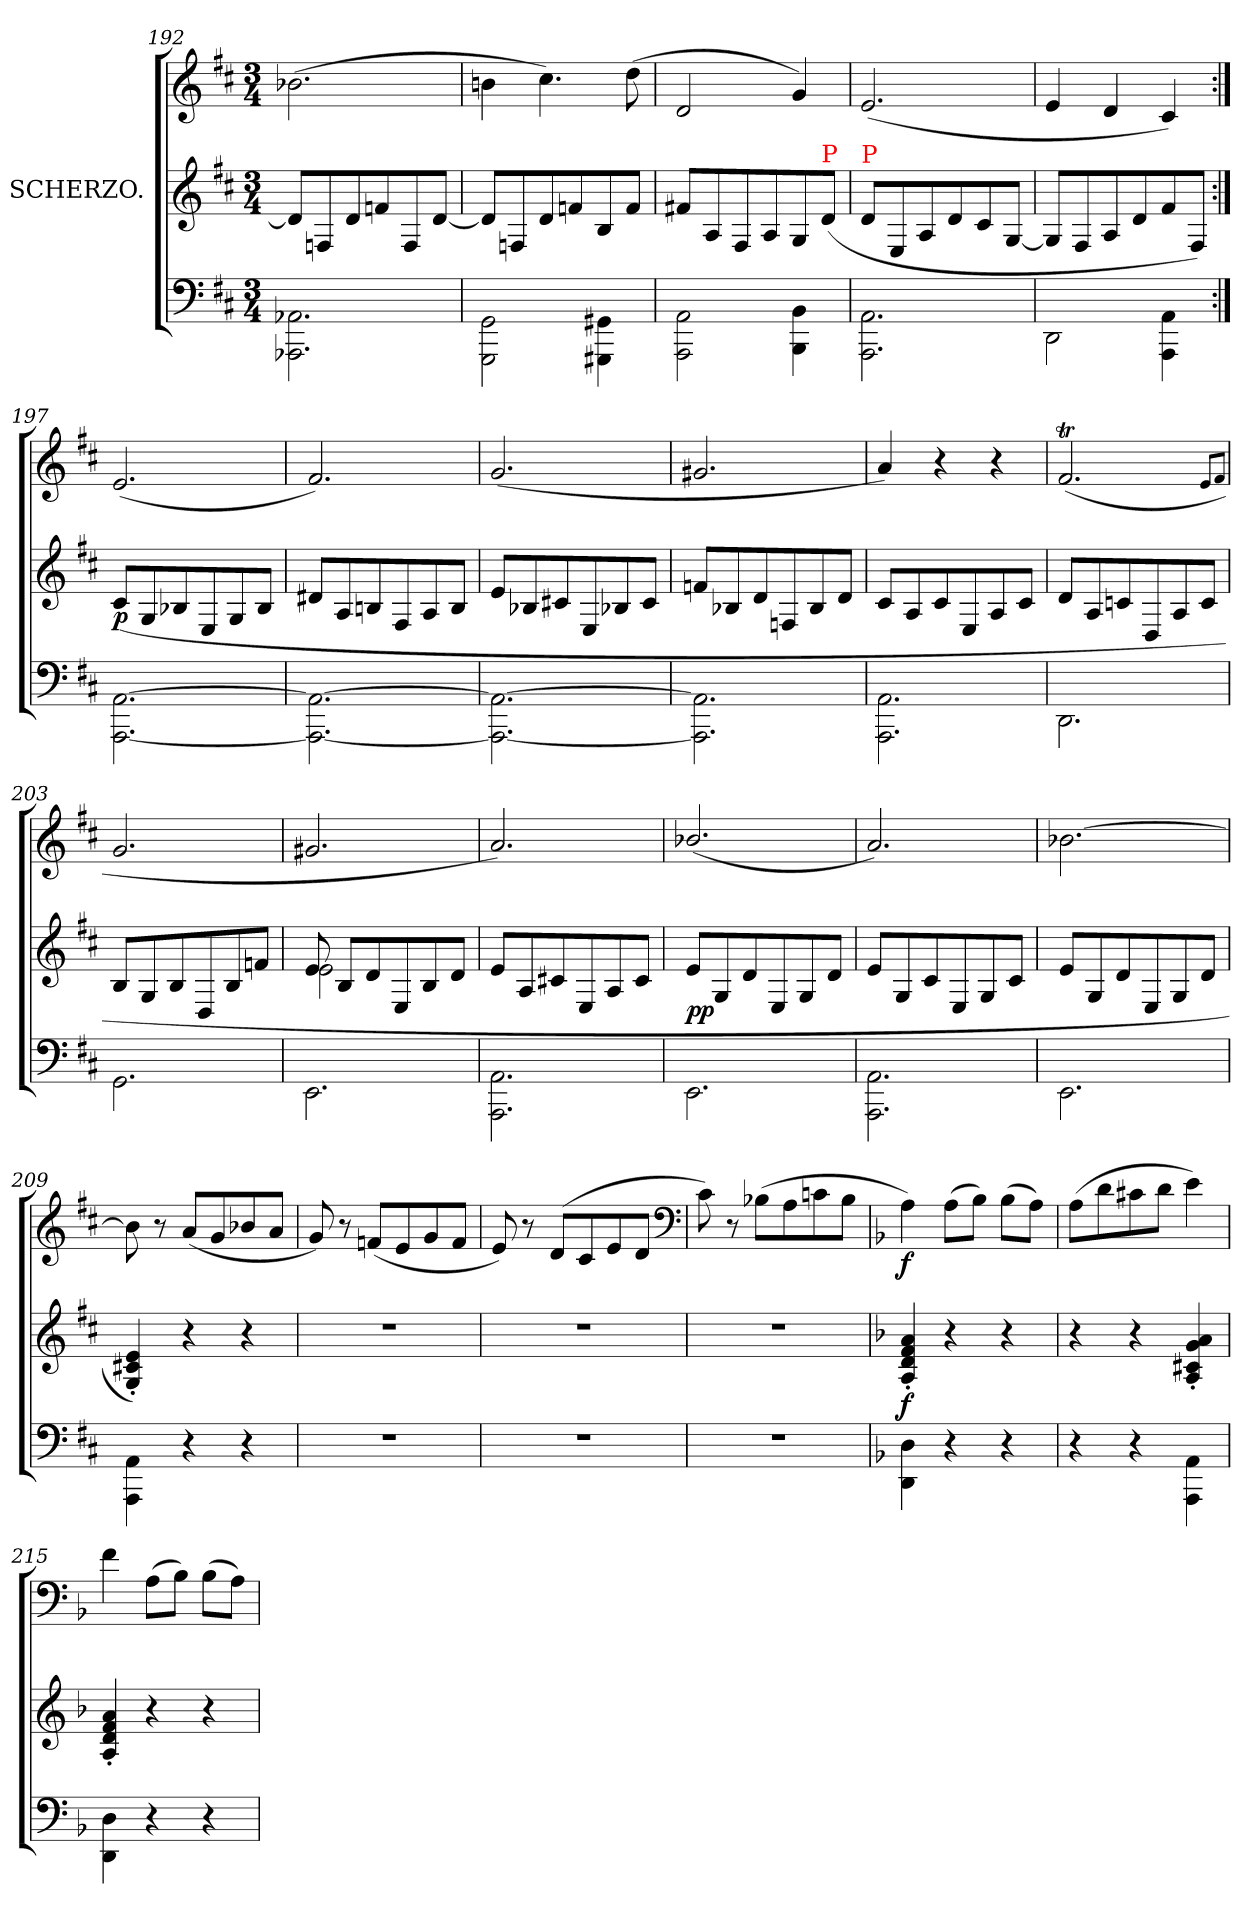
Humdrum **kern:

**kern	**kern	**dynam	**kern	**dynam
*part3	*part2	*part2	*part1	*part1
*staff3	*staff2	*staff2	*staff1	*staff1
*	*I"SCHERZO.	*	*	*
*clefF4	*clefG2	*	*clefG2	*
*k[f#c#]	*k[f#c#]	*	*k[f#c#]	*
*M3/4	*M3/4	*	*M3/4	*
=192	=192	=192	=192	=192
2.AA-X\ 2.AAA-X\	8dL]	.	(>2.b-X!	.
.	8Fn/	.	.	.
.	8d	.	.	.
.	8fn	.	.	.
.	8F/	.	.	.
.	[8dJ	.	.	.
=193	=193	=193	=193	=193
2GG\ 2GGG\	8dL]	.	4bn!	.
.	8Fn/	.	.	.
.	8d	.	4.cc#!)	.
.	8fn	.	.	.
4GG#X\ 4GGG#X\	8B	.	.	.
.	8fJ	.	(>8dd!	.
=194	=194	=194	=194	=194
2AA\ 2AAA\	8f#XL	.	2d!	.
.	8A/	.	.	.
.	8F#/	.	.	.
.	8A/	.	.	.
4BB\ 4BBB\	8G/	.	4g!)	.
!	!LO:TX:a:color=red:t=P	!	!	!
.	(>8dJ	.	.	.
=195	=195	=195	=195	=195
!	!LO:TX:a:color=red:t=P	!	!	!
2.AA\ 2.AAA\	8dL	.	(<2.e!	.
.	8E/	.	.	.
.	8A/	.	.	.
.	8d	.	.	.
.	8c#	.	.	.
.	[8G/J	.	.	.
=196	=196	=196	=196	=196
2DD\	8G/L]	.	4e!	.
.	8F#/	.	.	.
.	8A/	.	4d!	.
.	8d	.	.	.
4AA\ 4AAA\	8f#	.	4c#!)	.
.	8F#/J)	.	.	.
=197:|!	=197:|!	=197:|!	=197:|!	=197:|!
[2.AA\ [2.AAA\	(>8c#L	p	(<2.e!	.
.	8G/	.	.	.
.	8B-X	.	.	.
.	8E/	.	.	.
.	8G/	.	.	.
.	8B-/J	.	.	.
=198	=198	=198	=198	=198
2.AA_\ 2.AAA_\	8d#XL	.	2.f#!)	.
.	8A/	.	.	.
.	8Bn/	.	.	.
.	8F#/	.	.	.
.	8A/	.	.	.
.	8B/J	.	.	.
=199	=199	=199	=199	=199
2.AA_\ 2.AAA_\	8eL	.	(<2.g!	.
.	8B-X	.	.	.
.	8c#X	.	.	.
.	8E/	.	.	.
.	8B-X	.	.	.
.	8c#J	.	.	.
=200	=200	=200	=200	=200
2.AA]\ 2.AAA]\	8fnL	.	2.g#X!	.
.	8B-X	.	.	.
.	8d	.	.	.
.	8Fn/	.	.	.
.	8B-	.	.	.
.	8dJ	.	.	.
=201	=201	=201	=201	=201
2.AA\ 2.AAA\	8c#L	.	4a!)	.
.	8A/	.	.	.
.	8c#	.	4r	.
.	8E/	.	.	.
.	8A/	.	4r	.
.	8c#J	.	.	.
=202	=202	=202	=202	=202
2.DD\	8dL	.	(<2.f#t!	.
.	8A/	.	.	.
.	8cn	.	.	.
.	8D/	.	.	.
.	8A/	.	.	.
.	8cJ	.	.	.
.	.	.	8qqeTTT!/L	.
.	.	.	8qqf#!/J	.
=203	=203	=203	=203	=203
2.GG\	8B/L	.	2.g!	.
.	8G/	.	.	.
.	8B/	.	.	.
.	8D/	.	.	.
.	8B/	.	.	.
.	8fnJ	.	.	.
=204	=204	=204	=204	=204
!	!LO:N:vis=2	!	!	!
*	*^	*	*	*
2.EE\	8e	2e\	.	2.g#X!	.
.	8B/L	.	.	.	.
.	8d	.	.	.	.
.	8E/	.	.	.	.
.	8B/	4ryy	.	.	.
.	8dJ	.	.	.	.
*	*v	*v	*	*	*
=205	=205	=205	=205	=205
2.AA\ 2.AAA\	8eL	.	2.a!)	.
.	8A/	.	.	.
.	8c#X	.	.	.
.	8E/	.	.	.
.	8A/	.	.	.
.	8c#J	.	.	.
=206	=206	=206	=206	=206
2.EE\	8eL	pp	(<2.b-X!/	.
.	8G/	.	.	.
.	8d	.	.	.
.	8E/	.	.	.
.	8G/	.	.	.
.	8dJ	.	.	.
=207	=207	=207	=207	=207
2.AA\ 2.AAA\	8eL	.	2.a!)	.
.	8G/	.	.	.
.	8c#	.	.	.
.	8E/	.	.	.
.	8G/	.	.	.
.	8c#J	.	.	.
=208	=208	=208	=208	=208
2.EE\	8eL	.	[2.b-X!	.
.	8G/	.	.	.
.	8d	.	.	.
.	8E/	.	.	.
.	8G/	.	.	.
.	8dJ	.	.	.
=209	=209	=209	=209	=209
4AA\ 4AAA\	4e'>/ 4c#X'>/ 4G'>/)	.	8b-!]	.
.	.	.	8r	.
4r	4r	.	(<8a!/L	.
.	.	.	8g!	.
4r	4r	.	8b-X!	.
.	.	.	8a!J	.
=210	=210	=210	=210	=210
2.rF	2.rdd	.	8g!)	.
.	.	.	8r	.
.	.	.	(<8fn!L	.
.	.	.	8e!	.
.	.	.	8g!	.
.	.	.	8f!J	.
=211	=211	=211	=211	=211
2.rF	2.rdd	.	8e!)	.
.	.	.	8r	.
.	.	.	(>8d!L	.
.	.	.	8c#!	.
.	.	.	8e!	.
.	.	.	8d!J	.
*	*	*	*clefF4	*
=212	=212	=212	=212	=212
2.rF	2.rdd	.	8c#!)	.
.	.	.	8r	.
.	.	.	(>8B-X!\L	.
.	.	.	8A!	.
.	.	.	8cn!	.
.	.	.	8B-!J	.
=213	=213	=213	=213	=213
*k[b-]	*k[b-]	*	*k[b-]	*
4D\ 4DD\	4a'>/ 4f'>/ 4d'>/ 4A'>/	f	4A!)	f
4r	4r	.	(>8A!\L	.
.	.	.	8B-!J)	.
4r	4r	.	(>8B-!\L	.
.	.	.	8A!J)	.
=214	=214	=214	=214	=214
4r	4r	.	(>8A!\L	.
.	.	.	8d!	.
4r	4r	.	8c#X!	.
.	.	.	8d!J	.
4AA\ 4AAA\	4a'>/ 4g'>/ 4c#X'>/ 4A'>/	.	4e!)	.
=215	=215	=215	=215	=215
4D\ 4DD\	4a'>/ 4f'>/ 4d'>/ 4A'>/	.	4f!	.
4r	4r	.	(>8A!\L	.
.	.	.	8B-!J)	.
4r	4r	.	(>8B-!\L	.
.	.	.	8A!J)	.
=	=	=	=	=
*-	*-	*-	*-	*-
